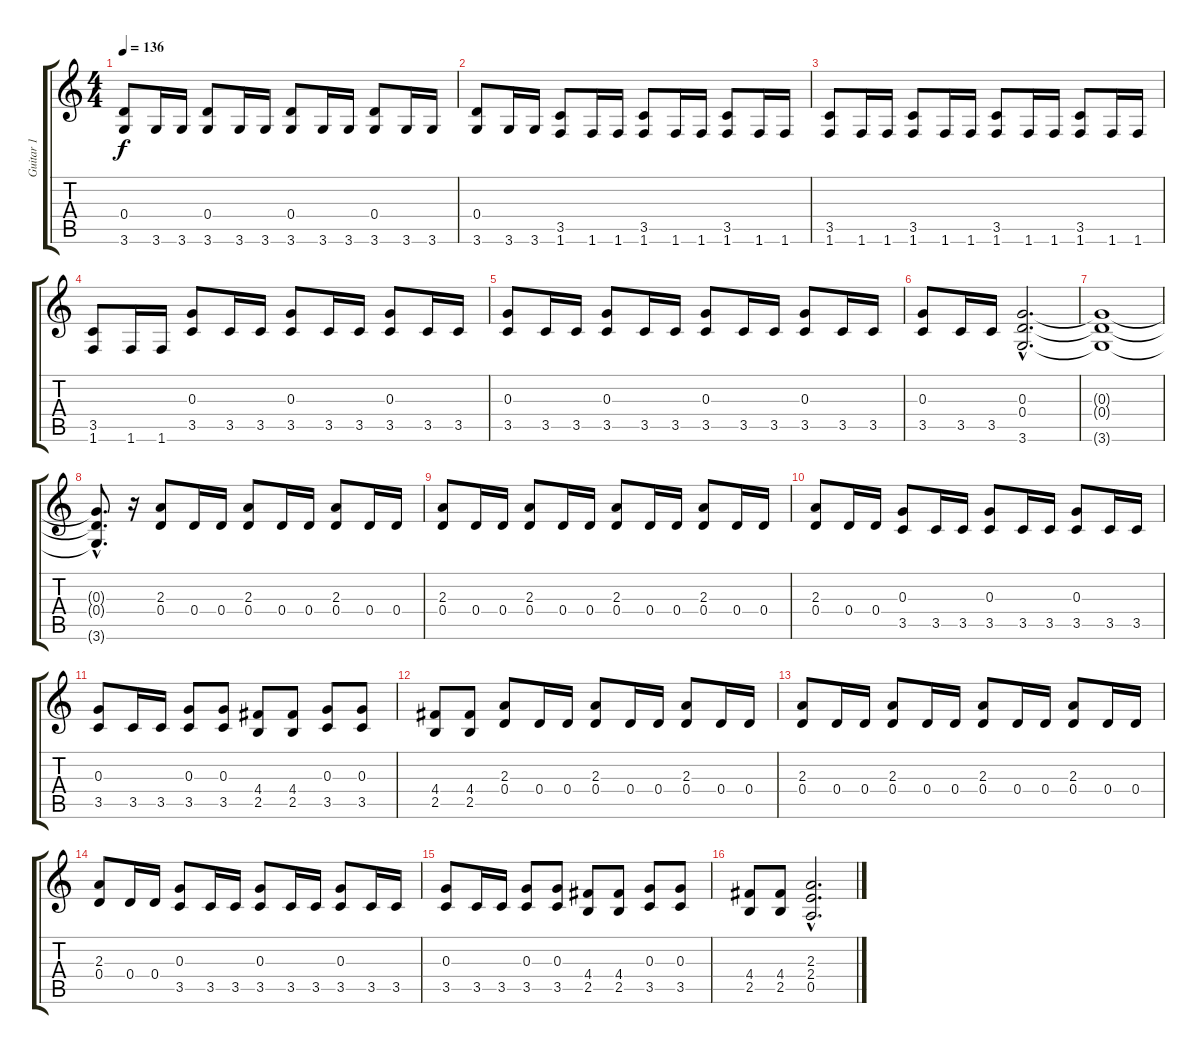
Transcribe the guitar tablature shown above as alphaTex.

\track ("Guitar 1" "Guitar 1") {instrument distortionguitar}
\staff {score tabs}
\tuning (E4 B3 G3 D3 A2 E2) {hide}
\ts (4 4)
\tempo 136
\clef g2
\ks c
(0.4 3.6).8{dy f} 3.6.16 3.6.16 (0.4 3.6).8 3.6.16 3.6.16 (0.4 3.6).8 3.6.16 3.6.16 (0.4 3.6).8 3.6.16 3.6.16 |
(0.4 3.6).8 3.6.16 3.6.16 (3.5 1.6).8 1.6.16 1.6.16 (3.5 1.6).8 1.6.16 1.6.16 (3.5 1.6).8 1.6.16 1.6.16 |
(3.5 1.6).8 1.6.16 1.6.16 (3.5 1.6).8 1.6.16 1.6.16 (3.5 1.6).8 1.6.16 1.6.16 (3.5 1.6).8 1.6.16 1.6.16 |
(3.5 1.6).8 1.6.16 1.6.16 (0.3 3.5).8 3.5.16 3.5.16 (0.3 3.5).8 3.5.16 3.5.16 (0.3 3.5).8 3.5.16 3.5.16 |
(0.3 3.5).8 3.5.16 3.5.16 (0.3 3.5).8 3.5.16 3.5.16 (0.3 3.5).8 3.5.16 3.5.16 (0.3 3.5).8 3.5.16 3.5.16 |
(0.3 3.5).8 3.5.16 3.5.16 (0.3{hac} 0.4{hac} 3.6{hac}).2{d} |
(0.3{t} 0.4{t} 3.6{t}).1 |
(0.3{hac t} 0.4{hac t} 3.6{hac t}).8{d} r.16 (2.3 0.4).8 0.4.16 0.4.16 (2.3 0.4).8 0.4.16 0.4.16 (2.3 0.4).8 0.4.16 0.4.16 |
(2.3 0.4).8 0.4.16 0.4.16 (2.3 0.4).8 0.4.16 0.4.16 (2.3 0.4).8 0.4.16 0.4.16 (2.3 0.4).8 0.4.16 0.4.16 |
(2.3 0.4).8 0.4.16 0.4.16 (0.3 3.5).8 3.5.16 3.5.16 (0.3 3.5).8 3.5.16 3.5.16 (0.3 3.5).8 3.5.16 3.5.16 |
(0.3 3.5).8 3.5.16 3.5.16 (0.3 3.5).8 (0.3 3.5).8 (4.4 2.5).8 (4.4 2.5).8 (0.3 3.5).8 (0.3 3.5).8 |
(4.4 2.5).8 (4.4 2.5).8 (2.3 0.4).8 0.4.16 0.4.16 (2.3 0.4).8 0.4.16 0.4.16 (2.3 0.4).8 0.4.16 0.4.16 |
(2.3 0.4).8 0.4.16 0.4.16 (2.3 0.4).8 0.4.16 0.4.16 (2.3 0.4).8 0.4.16 0.4.16 (2.3 0.4).8 0.4.16 0.4.16 |
(2.3 0.4).8 0.4.16 0.4.16 (0.3 3.5).8 3.5.16 3.5.16 (0.3 3.5).8 3.5.16 3.5.16 (0.3 3.5).8 3.5.16 3.5.16 |
(0.3 3.5).8 3.5.16 3.5.16 (0.3 3.5).8 (0.3 3.5).8 (4.4 2.5).8 (4.4 2.5).8 (0.3 3.5).8 (0.3 3.5).8 |
(4.4 2.5).8 (4.4 2.5).8 (2.3{hac} 2.4{hac} 0.5{hac}).2{d}
